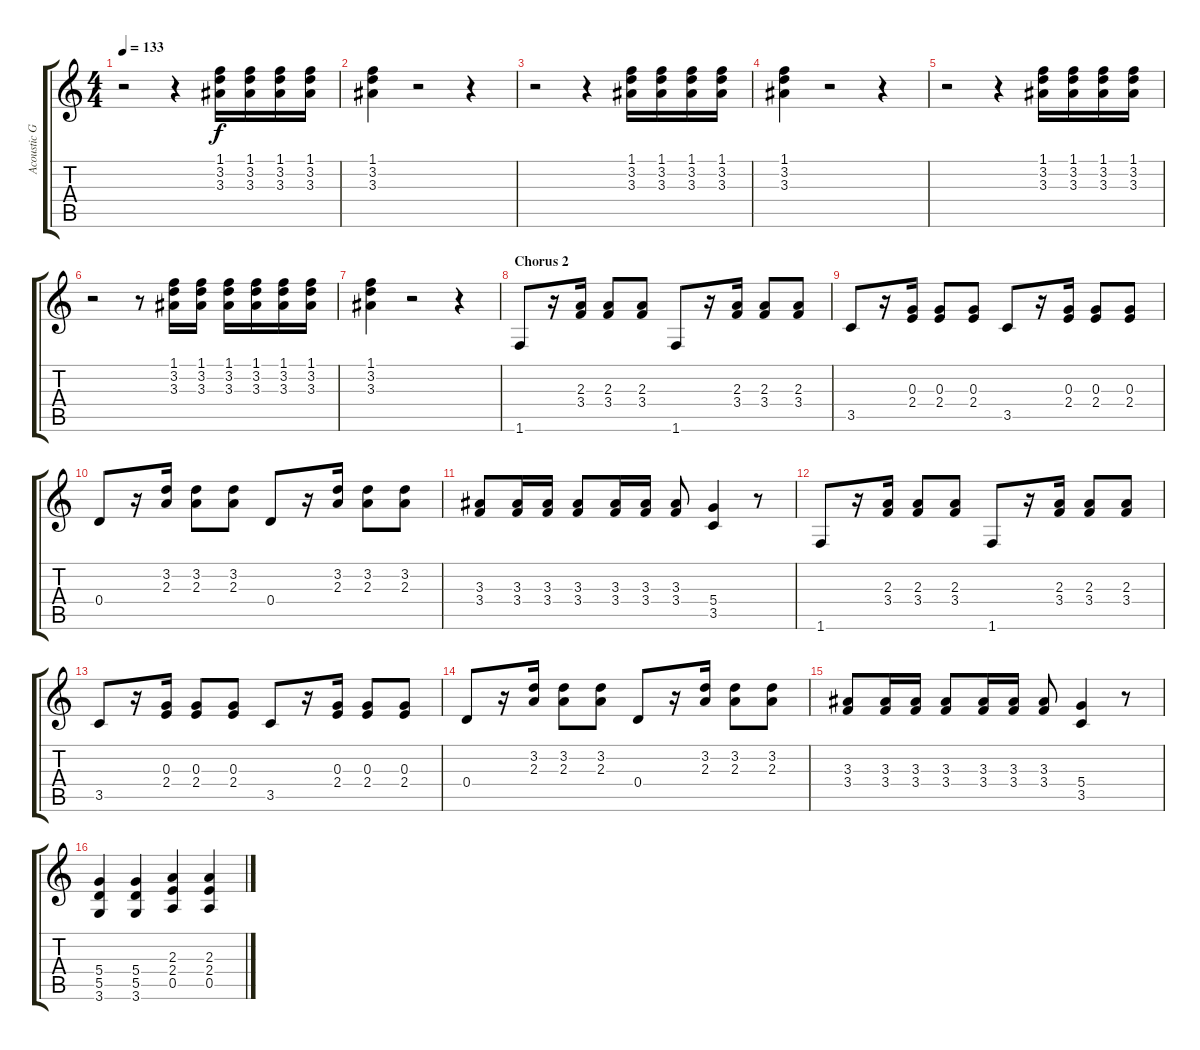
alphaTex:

\track ("Acoustic Guitar" "Acoustic G") {instrument acousticguitarnylon}
\staff {score tabs}
\tuning (E4 B3 G3 D3 A2 E2) {hide}
\ts (4 4)
\tempo 133
\clef g2
\ks c
r.2{dy f} r.4 (1.1 3.2 3.3).16 (1.1 3.2 3.3).16 (1.1 3.2 3.3).16 (1.1 3.2 3.3).16 |
(1.1 3.2 3.3).4 r.2 r.4 |
r.2 r.4 (1.1 3.2 3.3).16 (1.1 3.2 3.3).16 (1.1 3.2 3.3).16 (1.1 3.2 3.3).16 |
(1.1 3.2 3.3).4 r.2 r.4 |
r.2 r.4 (1.1 3.2 3.3).16 (1.1 3.2 3.3).16 (1.1 3.2 3.3).16 (1.1 3.2 3.3).16 |
r.2 r.8 (1.1 3.2 3.3).16 (1.1 3.2 3.3).16 (1.1 3.2 3.3).16 (1.1 3.2 3.3).16 (1.1 3.2 3.3).16 (1.1 3.2 3.3).16 |
(1.1 3.2 3.3).4 r.2 r.4 |
\section ("" "Chorus 2")
1.6.8 r.16 (2.3 3.4).16 (2.3 3.4).8 (2.3 3.4).8 1.6.8 r.16 (2.3 3.4).16 (2.3 3.4).8 (2.3 3.4).8 |
3.5.8 r.16 (0.3 2.4).16 (0.3 2.4).8 (0.3 2.4).8 3.5.8 r.16 (0.3 2.4).16 (0.3 2.4).8 (0.3 2.4).8 |
0.4.8 r.16 (3.2 2.3).16 (3.2 2.3).8 (3.2 2.3).8 0.4.8 r.16 (3.2 2.3).16 (3.2 2.3).8 (3.2 2.3).8 |
(3.3 3.4).8 (3.3 3.4).16 (3.3 3.4).16 (3.3 3.4).8 (3.3 3.4).16 (3.3 3.4).16 (3.3 3.4).8 (5.4 3.5).4 r.8 |
1.6.8 r.16 (2.3 3.4).16 (2.3 3.4).8 (2.3 3.4).8 1.6.8 r.16 (2.3 3.4).16 (2.3 3.4).8 (2.3 3.4).8 |
3.5.8 r.16 (0.3 2.4).16 (0.3 2.4).8 (0.3 2.4).8 3.5.8 r.16 (0.3 2.4).16 (0.3 2.4).8 (0.3 2.4).8 |
0.4.8 r.16 (3.2 2.3).16 (3.2 2.3).8 (3.2 2.3).8 0.4.8 r.16 (3.2 2.3).16 (3.2 2.3).8 (3.2 2.3).8 |
(3.3 3.4).8 (3.3 3.4).16 (3.3 3.4).16 (3.3 3.4).8 (3.3 3.4).16 (3.3 3.4).16 (3.3 3.4).8 (5.4 3.5).4 r.8 |
(5.4 5.5 3.6).4 (5.4 5.5 3.6).4 (2.3 2.4 0.5).4 (2.3 2.4 0.5).4
